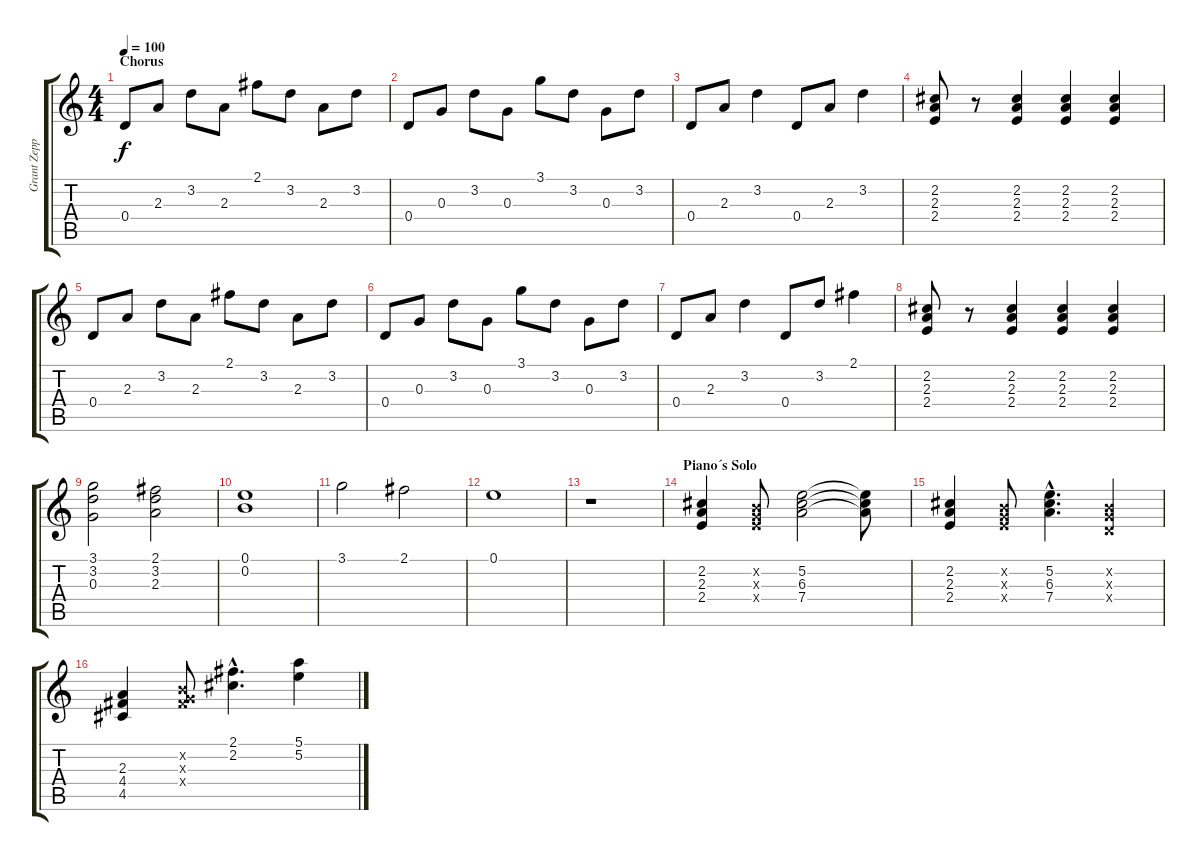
\track ("Grant Zeppelin" "Grant Zepp") {instrument acousticguitarsteel}
\staff {score tabs}
\tuning (E4 B3 G3 D3 A2 E2) {hide}
\ts (4 4)
\section ("" "Chorus")
\tempo 100
\clef g2
\ks c
0.4.8{dy f} 2.3.8 3.2.8 2.3.8 2.1.8 3.2.8 2.3.8 3.2.8 |
0.4.8 0.3.8 3.2.8 0.3.8 3.1.8 3.2.8 0.3.8 3.2.8 |
0.4.8 2.3.8 3.2.4 0.4.8 2.3.8 3.2.4 |
(2.2 2.3 2.4).8 r.8 (2.2 2.3 2.4).4 (2.2 2.3 2.4).4 (2.2 2.3 2.4).4 |
0.4.8 2.3.8 3.2.8 2.3.8 2.1.8 3.2.8 2.3.8 3.2.8 |
0.4.8 0.3.8 3.2.8 0.3.8 3.1.8 3.2.8 0.3.8 3.2.8 |
0.4.8 2.3.8 3.2.4 0.4.8 3.2.8 2.1.4 |
(2.2 2.3 2.4).8 r.8 (2.2 2.3 2.4).4 (2.2 2.3 2.4).4 (2.2 2.3 2.4).4 |
(3.1 3.2 0.3).2 (2.1 3.2 2.3).2 |
(0.1 0.2).1 |
3.1.2 2.1.2 |
0.1.1 |
r.1 |
\section ("" "Piano´s Solo")
(2.2 2.3 2.4).4 (0.2{x} 0.3{x} 2.4{x}).8 (5.2 6.3 7.4).2 (5.2{t} 6.3{t} 7.4{t}).8 |
(2.2 2.3 2.4).4 (0.2{x} 0.3{x} 2.4{x}).8 (5.2{hac} 6.3{hac} 7.4{hac}).4{d} (0.2{x} 0.3{x} 0.4{x}).4 |
(2.3 4.4 4.5).4 (0.2{x} 0.3{x} 4.4{x}).8 (2.1{hac} 2.2{hac}).4{d} (5.1 5.2).4
